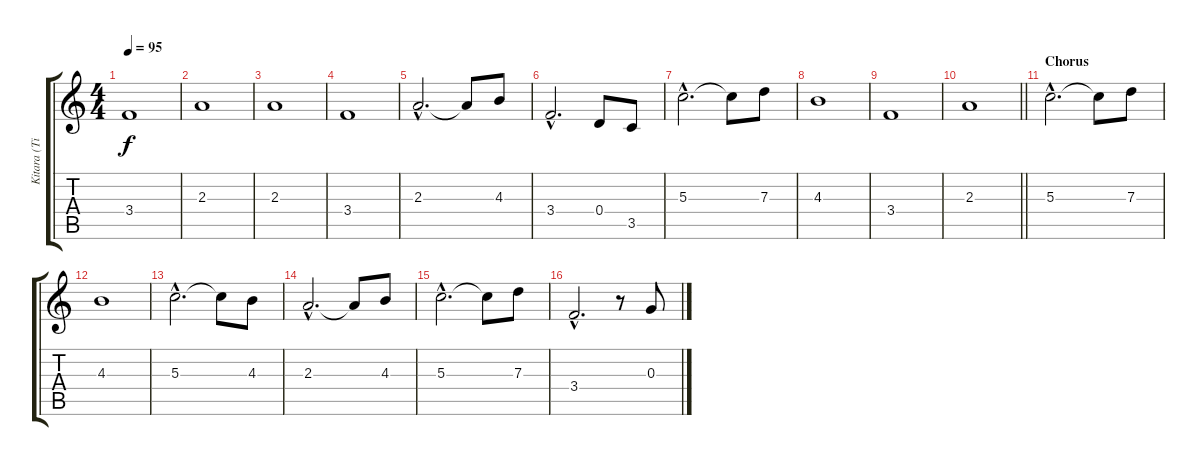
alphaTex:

\track ("Kitara (Timo Rautiainen)" "Kitara (Ti") {instrument distortionguitar}
\staff {score tabs}
\tuning (E4 B3 G3 D3 A2 E2) {hide}
\ts (4 4)
\tempo 95
\clef g2
\ks c
3.4.1{dy f} |
2.3.1 |
2.3.1 |
3.4.1 |
2.3{hac}.2{d} 2.3{t}.8 4.3.8 |
3.4{hac}.2{d} 0.4.8 3.5.8 |
5.3{hac}.2{d} 5.3{t}.8 7.3.8 |
4.3.1 |
3.4.1 |
\barLineRight lightlight
2.3.1 |
\section ("" "Chorus")
5.3{hac}.2{d} 5.3{t}.8 7.3.8 |
4.3.1 |
5.3{hac}.2{d} 5.3{t}.8 4.3.8 |
2.3{hac}.2{d} 2.3{t}.8 4.3.8 |
5.3{hac}.2{d} 5.3{t}.8 7.3.8 |
3.4{hac}.2{d} r.8 0.3.8
